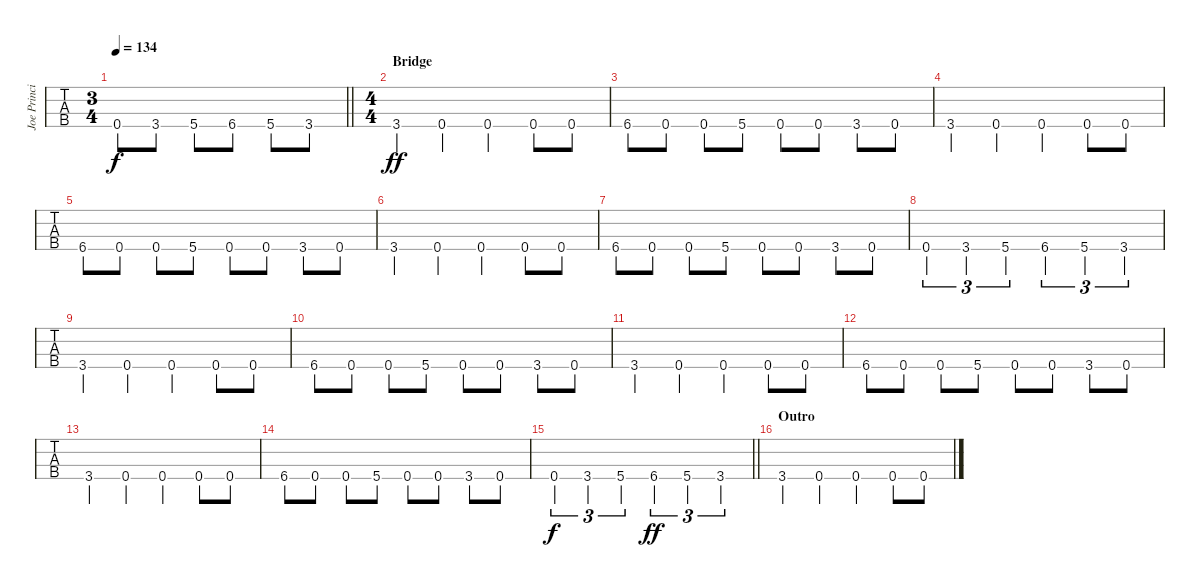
\track ("Joe Principe - Bass" "Joe Princi") {instrument electricbassfinger}
\staff {tabs}
\tuning (Gb2 Db2 Ab1 Eb1) {hide}
\ts (3 4)
\tempo 134
\clef f4
\barLineRight lightlight
\ks c
0.4.8{dy f} 3.4.8 5.4.8 6.4.8 5.4.8 3.4.8 |
\ts (4 4)
\section ("" "Bridge")
3.4.4{dy ff} 0.4.4 0.4.4 0.4.8 0.4.8 |
6.4.8 0.4.8 0.4.8 5.4.8 0.4.8 0.4.8 3.4.8 0.4.8 |
3.4.4 0.4.4 0.4.4 0.4.8 0.4.8 |
6.4.8 0.4.8 0.4.8 5.4.8 0.4.8 0.4.8 3.4.8 0.4.8 |
3.4.4 0.4.4 0.4.4 0.4.8 0.4.8 |
6.4.8 0.4.8 0.4.8 5.4.8 0.4.8 0.4.8 3.4.8 0.4.8 |
0.4.4{tu (3 2)} 3.4.4{tu (3 2)} 5.4.4{tu (3 2)} 6.4.4{tu (3 2)} 5.4.4{tu (3 2)} 3.4.4{tu (3 2)} |
3.4.4 0.4.4 0.4.4 0.4.8 0.4.8 |
6.4.8 0.4.8 0.4.8 5.4.8 0.4.8 0.4.8 3.4.8 0.4.8 |
3.4.4 0.4.4 0.4.4 0.4.8 0.4.8 |
6.4.8 0.4.8 0.4.8 5.4.8 0.4.8 0.4.8 3.4.8 0.4.8 |
3.4.4 0.4.4 0.4.4 0.4.8 0.4.8 |
6.4.8 0.4.8 0.4.8 5.4.8 0.4.8 0.4.8 3.4.8 0.4.8 |
\barLineRight lightlight
0.4.4{tu (3 2) dy f} 3.4.4{tu (3 2)} 5.4.4{tu (3 2)} 6.4.4{tu (3 2) dy ff} 5.4.4{tu (3 2)} 3.4.4{tu (3 2)} |
\section ("" "Outro")
3.4.4 0.4.4 0.4.4 0.4.8 0.4.8
